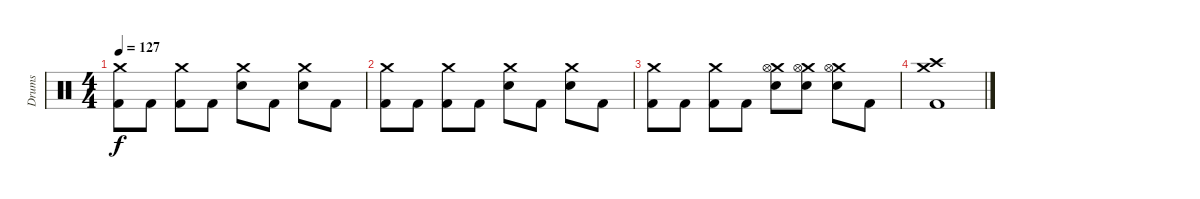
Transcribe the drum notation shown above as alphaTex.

\track ("Drums" "Drums") {instrument percussion}
\staff {score}
\articulation defaults
\ts (4 4)
\tempo 127
\clef neutral
\ks c
("Crash medium (hit)" "Kick (hit) 2").8{dy f} "Kick (hit) 2".8 ("Crash medium (hit)" "Kick (hit) 2").8 "Kick (hit) 2".8 ("Crash medium (hit)" "Electric Snare (hit)").8 "Kick (hit) 2".8 ("Crash medium (hit)" "Electric Snare (hit)").8 "Kick (hit) 2".8 |
("Crash medium (hit)" "Kick (hit) 2").8 "Kick (hit) 2".8 ("Crash medium (hit)" "Kick (hit) 2").8 "Kick (hit) 2".8 ("Crash medium (hit)" "Electric Snare (hit)").8 "Kick (hit) 2".8 ("Crash medium (hit)" "Electric Snare (hit)").8 "Kick (hit) 2".8 |
("Crash medium (hit)" "Kick (hit) 2").8 "Kick (hit) 2".8 ("Crash medium (hit)" "Kick (hit) 2").8 "Kick (hit) 2".8 ("Crash medium (hit)" "Hi-Hat (open)" "Electric Snare (hit)").8 ("Crash medium (hit)" "Hi-Hat (open)" "Electric Snare (hit)").8 ("Crash medium (hit)" "Hi-Hat (open)" "Electric Snare (hit)").8 "Kick (hit) 2".8 |
("Crash medium (hit)" "Crash high (hit)" "Kick (hit) 2").1
